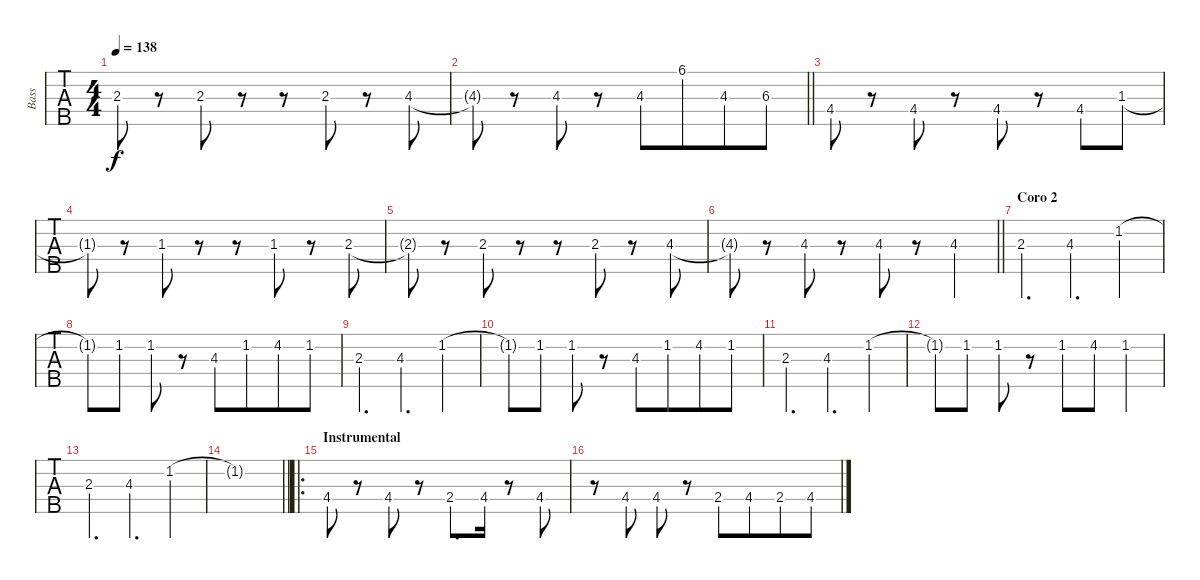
\track ("Bass" "Bass") {instrument electricbassfinger}
\staff {tabs}
\tuning (G2 D2 A1 E1 B0) {hide}
\ts (4 4)
\tempo 138
\clef f4
\ks gb
2.3.8{dy f} r.8 2.3.8 r.8 r.8 2.3.8 r.8 4.3.8{beam Down} |
\barLineRight lightlight
4.3{t}.8{beam Down} r.8 4.3.8{beam Down} r.8 4.3.8 6.1.8{beam merge} 4.3.8 6.3.8 |
4.4.8 r.8 4.4.8 r.8 4.4.8 r.8 4.4.8 1.3.8 |
1.3{t}.8 r.8 1.3.8 r.8 r.8 1.3.8 r.8 2.3.8 |
2.3{t}.8 r.8 2.3.8 r.8 r.8 2.3.8 r.8 4.3.8{beam Down} |
\barLineRight lightlight
4.3{t}.8{beam Down} r.8 4.3.8{beam Down} r.8 4.3.8{beam Down} r.8 4.3.4{beam Down} |
\section ("" "Coro 2")
2.3.4{d} 4.3.4{d} 1.2.4 |
1.2{t}.8 1.2.8 1.2.8 r.8 4.3.8 1.2.8{beam merge} 4.2.8 1.2.8 |
2.3.4{d} 4.3.4{d} 1.2.4 |
1.2{t}.8 1.2.8 1.2.8 r.8 4.3.8 1.2.8{beam merge} 4.2.8 1.2.8 |
2.3.4{d} 4.3.4{d} 1.2.4 |
1.2{t}.8 1.2.8 1.2.8 r.8 1.2.8{beam merge} 4.2.8 1.2.4 |
2.3.4{d} 4.3.4{d} 1.2.4 |
\barLineRight lightlight
1.2{t}.1 |
\ro
\section ("" "Instrumental")
4.4.8 r.8 4.4.8 r.8 2.4.8{d} 4.4.16 r.8 4.4.8 |
r.8 4.4.8 4.4.8 r.8 2.4.8 4.4.8{beam merge} 2.4.8 4.4.8
